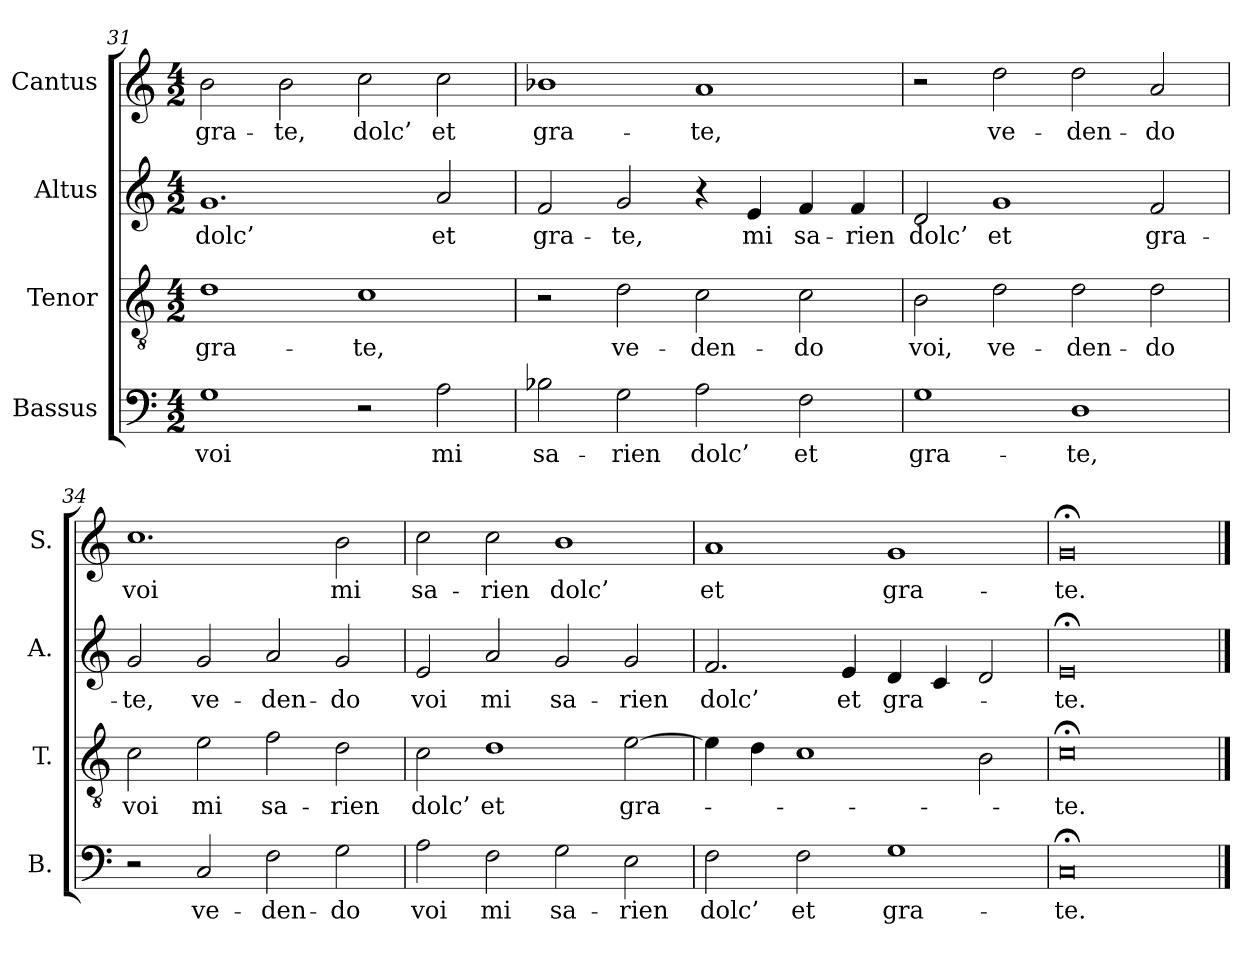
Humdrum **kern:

**kern	**text	**kern	**text	**kern	**text	**kern	**text
*part4	*part4	*part3	*part3	*part2	*part2	*part1	*part1
*staff4	*staff4	*staff3	*staff3	*staff2	*staff2	*staff1	*staff1
*I"Bassus	*	*I"Tenor	*	*I"Altus	*	*I"Cantus	*
*I'B.	*	*I'T.	*	*I'A.	*	*I'S.	*
*clefF4	*	*clefGv2	*	*clefG2	*	*clefG2	*
*	*	*ITrd7c12	*	*	*	*	*
*k[]	*	*k[]	*	*k[]	*	*k[]	*
*C:	*	*C:	*	*C:	*	*C:	*
*M4/2	*	*M4/2	*	*M4/2	*	*M4/2	*
=31	=31	=31	=31	=31	=31	=31	=31
1G\	voi	1D\	gra-	1.g/	dolc’	2b\	gra-
.	.	.	.	.	.	2b\	-te,
2r	.	1C\	-te,	.	.	2cc\	dolc’
2A\	mi	.	.	2a/	et	2cc\	et
=32	=32	=32	=32	=32	=32	=32	=32
2B-X\	sa-	2r	.	2f/	gra-	1b-X\	gra-
2G\	-rien	2D\	ve-	2g/	-te,	.	.
2A\	dolc’	2C\	-den-	4r	.	1a/	-te,
.	.	.	.	4e/	mi	.	.
2F\	et	2C\	-do	4f/	sa-	.	.
.	.	.	.	4f/	-rien	.	.
=33	=33	=33	=33	=33	=33	=33	=33
1G\	gra-	2BB\	voi,	2d/	dolc’	2r	.
.	.	2D\	ve-	1g/	et	2dd\	ve-
1D\	-te,	2D\	-den-	.	.	2dd\	-den-
.	.	2D\	-do	2f/	gra-	2a/	-do
!!LO:LB:g=z
=34	=34	=34	=34	=34	=34	=34	=34
2r	.	2C\	voi	2g/	-te,	1.cc\	voi
2C/	ve-	2E\	mi	2g/	ve-	.	.
2F\	-den-	2F\	sa-	2a/	-den-	.	.
2G\	-do	2D\	-rien	2g/	-do	2b\	mi
=35	=35	=35	=35	=35	=35	=35	=35
2A\	voi	2C\	dolc’	2e/	voi	2cc\	sa-
2F\	mi	1D\	et	2a/	mi	2cc\	-rien
2G\	sa-	.	.	2g/	sa-	1b\	dolc’
2E\	-rien	[2E\	gra-	2g/	-rien	.	.
=36	=36	=36	=36	=36	=36	=36	=36
2F\	dolc’	4E\]	.	2.f/	dolc’	1a/	et
.	.	4D\	.	.	.	.	.
2F\	et	1C\	.	.	.	.	.
.	.	.	.	4e/	et	.	.
1G\	gra-	.	.	4d/	gra-	1g/	gra-
.	.	.	.	4c/	.	.	.
.	.	2BB\	.	2d/	.	.	.
=37	=37	=37	=37	=37	=37	=37	=37
0C;</	-te.	0C;<\	-te.	0e;</	-te.	0g;</	-te.
==	==	==	==	==	==	==	==
*-	*-	*-	*-	*-	*-	*-	*-
